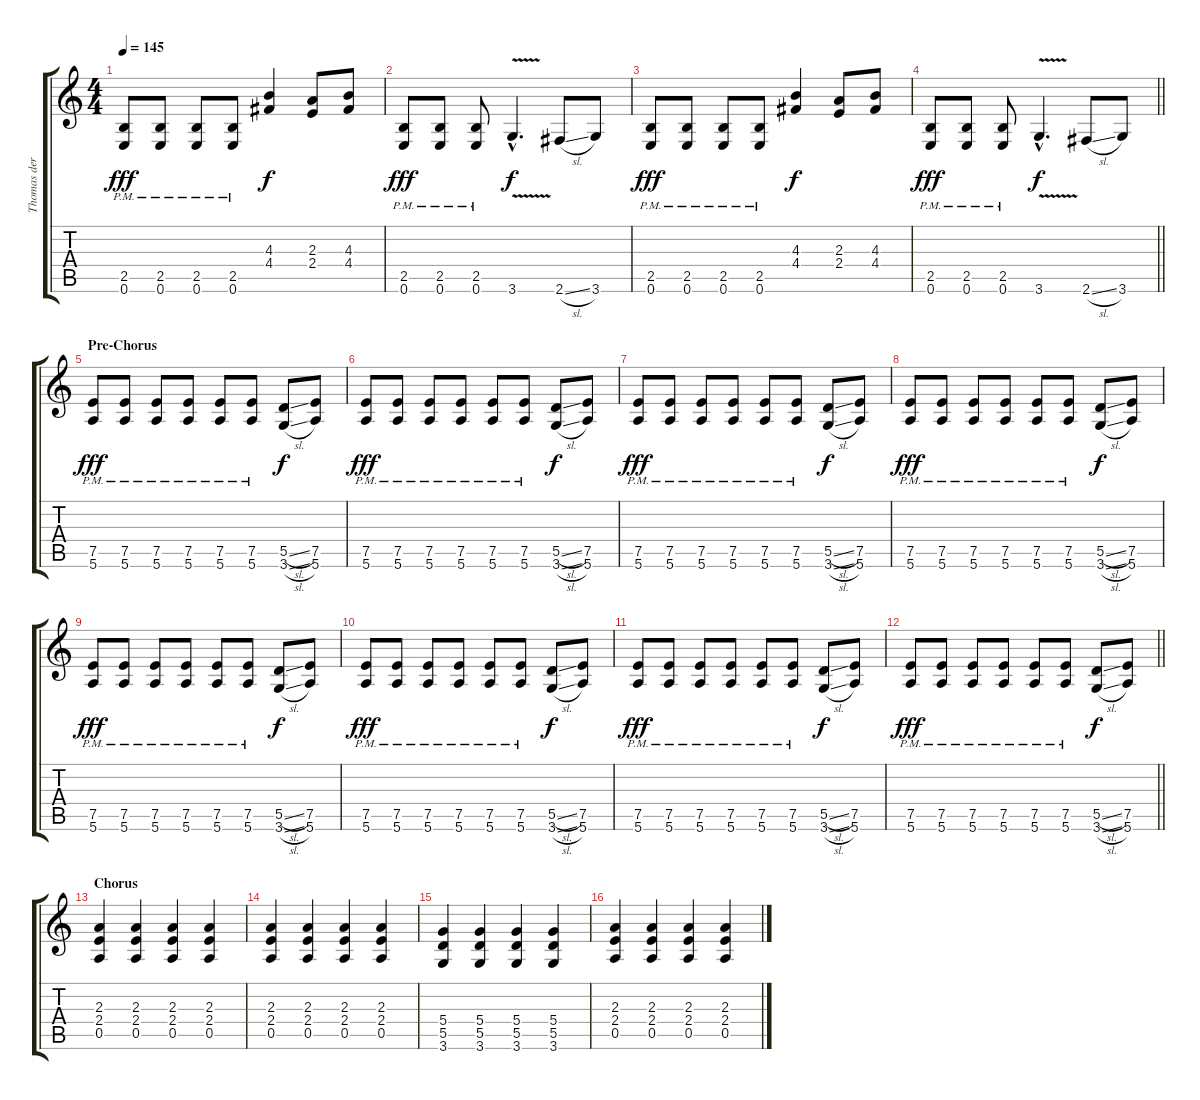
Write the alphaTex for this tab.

\track ("Thomas der Münzer" "Thomas der") {instrument distortionguitar}
\staff {score tabs}
\tuning (E4 B3 G3 D3 A2 E2) {hide}
\ts (4 4)
\tempo 145
\clef g2
\ks c
(2.5{pm} 0.6{pm}).8{dy fff} (2.5{pm} 0.6{pm}).8 (2.5{pm} 0.6{pm}).8 (2.5{pm} 0.6{pm}).8 (4.3 4.4).4{dy f} (2.3 2.4).8 (4.3 4.4).8 |
(2.5{pm} 0.6{pm}).8{dy fff} (2.5{pm} 0.6{pm}).8 (2.5{pm} 0.6{pm}).8 3.6{v hac}.4{d dy f} 2.6{sl}.8 3.6.8 |
(2.5{pm} 0.6{pm}).8{dy fff} (2.5{pm} 0.6{pm}).8 (2.5{pm} 0.6{pm}).8 (2.5{pm} 0.6{pm}).8 (4.3 4.4).4{dy f} (2.3 2.4).8 (4.3 4.4).8 |
\barLineRight lightlight
(2.5{pm} 0.6{pm}).8{dy fff} (2.5{pm} 0.6{pm}).8 (2.5{pm} 0.6{pm}).8 3.6{v hac}.4{d dy f} 2.6{sl}.8 3.6.8 |
\section ("" "Pre-Chorus")
(7.5{pm} 5.6{pm}).8{dy fff} (7.5{pm} 5.6{pm}).8 (7.5{pm} 5.6{pm}).8 (7.5{pm} 5.6{pm}).8 (7.5{pm} 5.6{pm}).8 (7.5{pm} 5.6{pm}).8 (5.5{sl} 3.6{sl}).8{dy f} (7.5 5.6).8 |
(7.5{pm} 5.6{pm}).8{dy fff} (7.5{pm} 5.6{pm}).8 (7.5{pm} 5.6{pm}).8 (7.5{pm} 5.6{pm}).8 (7.5{pm} 5.6{pm}).8 (7.5{pm} 5.6{pm}).8 (5.5{sl} 3.6{sl}).8{dy f} (7.5 5.6).8 |
(7.5{pm} 5.6{pm}).8{dy fff} (7.5{pm} 5.6{pm}).8 (7.5{pm} 5.6{pm}).8 (7.5{pm} 5.6{pm}).8 (7.5{pm} 5.6{pm}).8 (7.5{pm} 5.6{pm}).8 (5.5{sl} 3.6{sl}).8{dy f} (7.5 5.6).8 |
(7.5{pm} 5.6{pm}).8{dy fff} (7.5{pm} 5.6{pm}).8 (7.5{pm} 5.6{pm}).8 (7.5{pm} 5.6{pm}).8 (7.5{pm} 5.6{pm}).8 (7.5{pm} 5.6{pm}).8 (5.5{sl} 3.6{sl}).8{dy f} (7.5 5.6).8 |
(7.5{pm} 5.6{pm}).8{dy fff} (7.5{pm} 5.6{pm}).8 (7.5{pm} 5.6{pm}).8 (7.5{pm} 5.6{pm}).8 (7.5{pm} 5.6{pm}).8 (7.5{pm} 5.6{pm}).8 (5.5{sl} 3.6{sl}).8{dy f} (7.5 5.6).8 |
(7.5{pm} 5.6{pm}).8{dy fff} (7.5{pm} 5.6{pm}).8 (7.5{pm} 5.6{pm}).8 (7.5{pm} 5.6{pm}).8 (7.5{pm} 5.6{pm}).8 (7.5{pm} 5.6{pm}).8 (5.5{sl} 3.6{sl}).8{dy f} (7.5 5.6).8 |
(7.5{pm} 5.6{pm}).8{dy fff} (7.5{pm} 5.6{pm}).8 (7.5{pm} 5.6{pm}).8 (7.5{pm} 5.6{pm}).8 (7.5{pm} 5.6{pm}).8 (7.5{pm} 5.6{pm}).8 (5.5{sl} 3.6{sl}).8{dy f} (7.5 5.6).8 |
\barLineRight lightlight
(7.5{pm} 5.6{pm}).8{dy fff} (7.5{pm} 5.6{pm}).8 (7.5{pm} 5.6{pm}).8 (7.5{pm} 5.6{pm}).8 (7.5{pm} 5.6{pm}).8 (7.5{pm} 5.6{pm}).8 (5.5{sl} 3.6{sl}).8{dy f} (7.5 5.6).8 |
\section ("" "Chorus")
(2.3 2.4 0.5).4 (2.3 2.4 0.5).4 (2.3 2.4 0.5).4 (2.3 2.4 0.5).4 |
(2.3 2.4 0.5).4 (2.3 2.4 0.5).4 (2.3 2.4 0.5).4 (2.3 2.4 0.5).4 |
(5.4 5.5 3.6).4 (5.4 5.5 3.6).4 (5.4 5.5 3.6).4 (5.4 5.5 3.6).4 |
(2.3 2.4 0.5).4 (2.3 2.4 0.5).4 (2.3 2.4 0.5).4 (2.3 2.4 0.5).4
